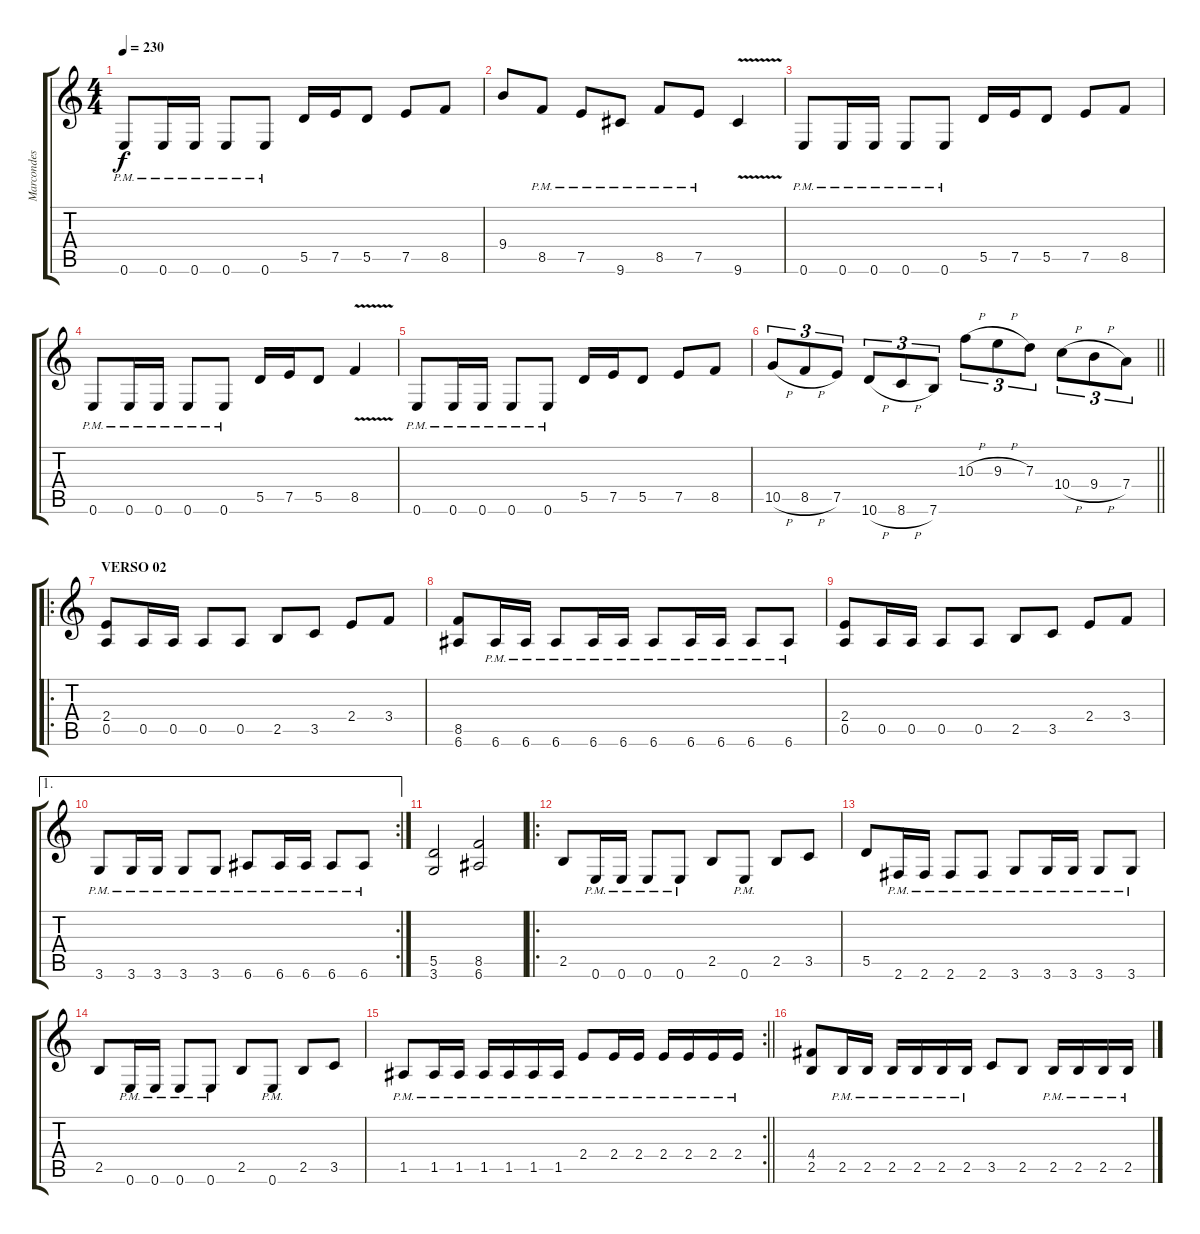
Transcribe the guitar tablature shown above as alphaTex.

\track ("Marcondes" "Marcondes") {instrument distortionguitar}
\staff {score tabs}
\tuning (E4 B3 G3 D3 A2 E2) {hide}
\ts (4 4)
\tempo 230
\clef g2
\ks c
0.6{pm}.8{dy f} 0.6{pm}.16 0.6{pm}.16 0.6{pm}.8 0.6{pm}.8 5.5.16 7.5.16 5.5.8 7.5.8 8.5.8 |
9.4.8 8.5{pm}.8 7.5{pm}.8 9.6{pm}.8 8.5{pm}.8 7.5{pm}.8 9.6{v}.4 |
0.6{pm}.8 0.6{pm}.16 0.6{pm}.16 0.6{pm}.8 0.6{pm}.8 5.5.16 7.5.16 5.5.8 7.5.8 8.5.8 |
0.6{pm}.8 0.6{pm}.16 0.6{pm}.16 0.6{pm}.8 0.6{pm}.8 5.5.16 7.5.16 5.5.8 8.5{v}.4 |
0.6{pm}.8 0.6{pm}.16 0.6{pm}.16 0.6{pm}.8 0.6{pm}.8 5.5.16 7.5.16 5.5.8 7.5.8 8.5.8 |
\barLineRight lightlight
10.5{h}.8{tu (3 2)} 8.5{h}.8{tu (3 2)} 7.5.8{tu (3 2)} 10.6{h}.8{tu (3 2)} 8.6{h}.8{tu (3 2)} 7.6.8{tu (3 2)} 10.3{h}.8{tu (3 2)} 9.3{h}.8{tu (3 2)} 7.3.8{tu (3 2)} 10.4{h}.8{tu (3 2)} 9.4{h}.8{tu (3 2)} 7.4.8{tu (3 2)} |
\ro
\section ("" "VERSO 02")
(2.4 0.5).8 0.5.16 0.5.16 0.5.8 0.5.8 2.5.8 3.5.8 2.4.8 3.4.8 |
(8.5 6.6).8 6.6{pm}.16 6.6{pm}.16 6.6{pm}.8 6.6{pm}.16 6.6{pm}.16 6.6{pm}.8 6.6{pm}.16 6.6{pm}.16 6.6{pm}.8 6.6{pm}.8 |
(2.4 0.5).8 0.5.16 0.5.16 0.5.8 0.5.8 2.5.8 3.5.8 2.4.8 3.4.8 |
\ae 1
\rc 2
3.6{pm}.8 3.6{pm}.16 3.6{pm}.16 3.6{pm}.8 3.6{pm}.8 6.6{pm}.8 6.6{pm}.16 6.6{pm}.16 6.6{pm}.8 6.6{pm}.8 |
(5.5 3.6).2 (8.5 6.6).2 |
\ro
2.5.8 0.6{pm}.16 0.6{pm}.16 0.6{pm}.8 0.6{pm}.8 2.5.8 0.6{pm}.8 2.5.8 3.5.8 |
5.5.8 2.6{pm}.16 2.6{pm}.16 2.6{pm}.8 2.6{pm}.8 3.6{pm}.8 3.6{pm}.16 3.6{pm}.16 3.6{pm}.8 3.6{pm}.8 |
2.5.8 0.6{pm}.16 0.6{pm}.16 0.6{pm}.8 0.6{pm}.8 2.5.8 0.6{pm}.8 2.5.8 3.5.8 |
\rc 2
\barLineRight lightlight
1.5{pm}.8 1.5{pm}.16 1.5{pm}.16 1.5{pm}.16 1.5{pm}.16 1.5{pm}.16 1.5{pm}.16 2.4{pm}.8 2.4{pm}.16 2.4{pm}.16 2.4{pm}.16 2.4{pm}.16 2.4{pm}.16 2.4{pm}.16 |
(4.4 2.5).8 2.5{pm}.16 2.5{pm}.16 2.5{pm}.16 2.5{pm}.16 2.5{pm}.16 2.5{pm}.16 3.5.8 2.5.8 2.5{pm}.16 2.5{pm}.16 2.5{pm}.16 2.5{pm}.16
